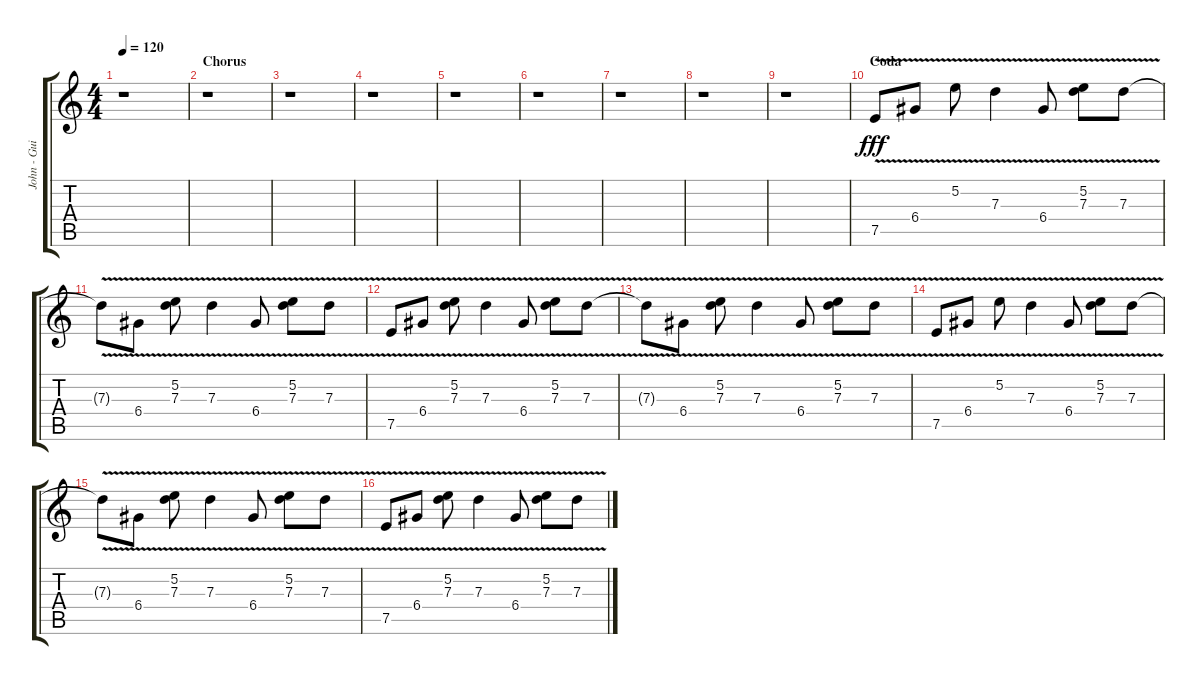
\track ("John - Guitar" "John - Gui") {instrument electricguitarclean}
\staff {score tabs}
\tuning (E4 B3 G3 D3 A2 E2) {hide}
\ts (4 4)
\tempo 120
\clef g2
\ks c
r.1{dy fff} |
\section ("" "Chorus")
r.1 |
r.1 |
r.1 |
r.1 |
r.1 |
r.1 |
r.1 |
r.1 |
\section ("" "Coda")
7.5{v}.8 6.4{v}.8 5.2{v}.8 7.3{v}.4 6.4{v}.8 (5.2 7.3{v}).8 7.3{v}.8 |
7.3{t}.8 6.4{v}.8 (5.2 7.3{v}).8 7.3{v}.4 6.4{v}.8 (5.2 7.3{v}).8 7.3{v}.8 |
7.5{v}.8 6.4{v}.8 (5.2 7.3{v}).8 7.3{v}.4 6.4{v}.8 (5.2 7.3{v}).8 7.3{v}.8 |
7.3{t}.8 6.4{v}.8 (5.2 7.3{v}).8 7.3{v}.4 6.4{v}.8 (5.2 7.3{v}).8 7.3{v}.8 |
7.5{v}.8 6.4{v}.8 5.2{v}.8 7.3{v}.4 6.4{v}.8 (5.2 7.3{v}).8 7.3{v}.8 |
7.3{t}.8 6.4{v}.8 (5.2 7.3{v}).8 7.3{v}.4 6.4{v}.8 (5.2 7.3{v}).8 7.3{v}.8 |
7.5{v}.8 6.4{v}.8 (5.2 7.3{v}).8 7.3{v}.4 6.4{v}.8 (5.2 7.3{v}).8 7.3{v}.8
